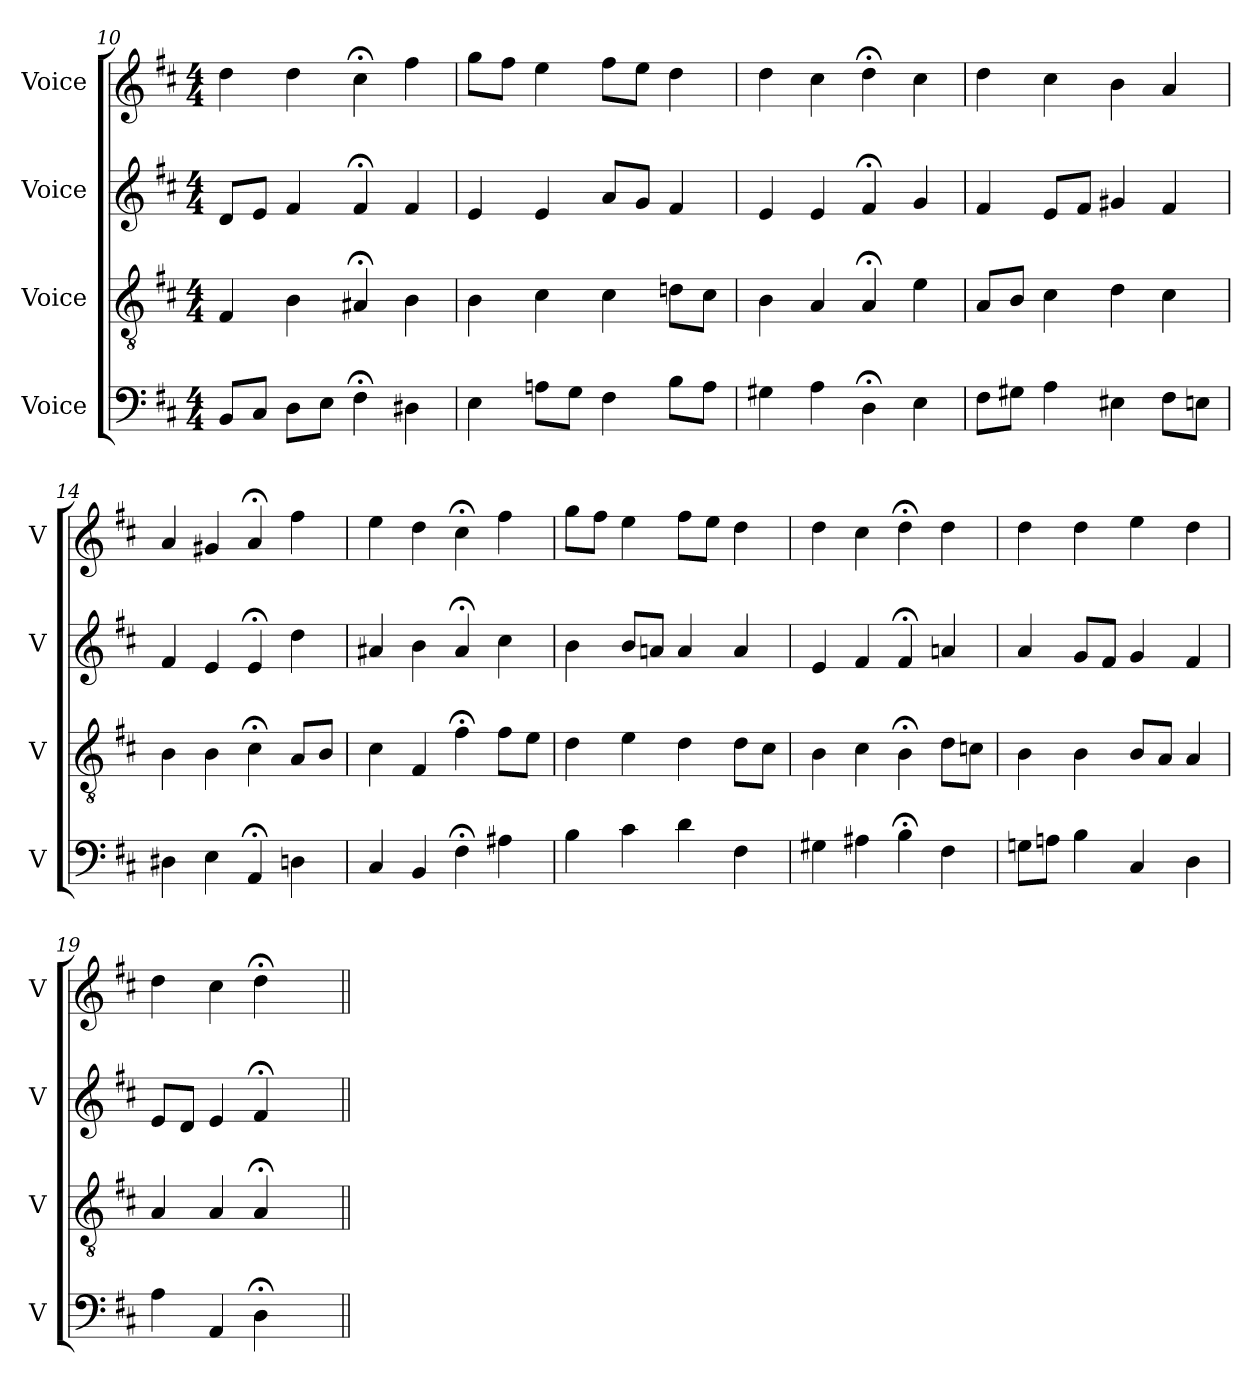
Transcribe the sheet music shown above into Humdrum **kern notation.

**kern	**kern	**kern	**kern
*part4	*part3	*part2	*part1
*staff4	*staff3	*staff2	*staff1
*I"Voice	*I"Voice	*I"Voice	*I"Voice
*I'V	*I'V	*I'V	*I'V
*clefF4	*clefGv2	*clefG2	*clefG2
*k[f#c#]	*k[f#c#]	*k[f#c#]	*k[f#c#]
*M4/4	*M4/4	*M4/4	*M4/4
=10	=10	=10	=10
8BB/L	4F#/	8d/L	4dd\
8C#/J	.	8e/J	.
8D\L	4B\	4f#/	4dd\
8E\J	.	.	.
4F#;\	4A#X;/	4f#;/	4cc#;\
4D#X\	4B\	4f#/	4ff#\
=11	=11	=11	=11
4E\	4B\	4e/	8gg\L
.	.	.	8ff#\J
8An\L	4c#\	4e/	4ee\
8G\J	.	.	.
4F#\	4c#\	8a/L	8ff#\L
.	.	8g/J	8ee\J
8B\L	8dn\L	4f#/	4dd\
8A\J	8c#\J	.	.
!!LO:PB:g=z
=12	=12	=12	=12
4G#X\	4B\	4e/	4dd\
4A\	4A/	4e/	4cc#\
4D;\	4A;/	4f#;/	4dd;\
4E\	4e\	4g/	4cc#\
=13	=13	=13	=13
8F#\L	8A/L	4f#/	4dd\
8G#X\J	8B/J	.	.
4A\	4c#\	8e/L	4cc#\
.	.	8f#/J	.
4E#X\	4d\	4g#X/	4b\
8F#\L	4c#\	4f#/	4a/
8En\J	.	.	.
=14	=14	=14	=14
4D#X\	4B\	4f#/	4a/
4E\	4B\	4e/	4g#X/
4AA;/	4c#;\	4e;/	4a;/
4Dn\	8A/L	4dd\	4ff#\
.	8B/J	.	.
=15	=15	=15	=15
4C#/	4c#\	4a#X/	4ee\
4BB/	4F#/	4b\	4dd\
4F#;\	4f#;\	4a#;/	4cc#;\
4A#X\	8f#\L	4cc#\	4ff#\
.	8e\J	.	.
!!LO:LB:g=z
=16	=16	=16	=16
4B\	4d\	4b\	8gg\L
.	.	.	8ff#\J
4c#\	4e\	8b/L	4ee\
.	.	8an/J	.
4d\	4d\	4a/	8ff#\L
.	.	.	8ee\J
4F#\	8d\L	4a/	4dd\
.	8c#\J	.	.
=17	=17	=17	=17
4G#X\	4B\	4e/	4dd\
4A#X\	4c#\	4f#/	4cc#\
4B;\	4B;\	4f#;/	4dd;\
4F#\	8d\L	4an/	4dd\
.	8cn\J	.	.
=18	=18	=18	=18
8Gn\L	4B\	4a/	4dd\
8An\J	.	.	.
4B\	4B\	8g/L	4dd\
.	.	8f#/J	.
4C#/	8B/L	4g/	4ee\
.	8A/J	.	.
4D\	4A/	4f#/	4dd\
=19	=19	=19	=19
4A\	4A/	8e/L	4dd\
.	.	8d/J	.
4AA/	4A/	4e/	4cc#\
4D;\	4A;/	4f#;/	4dd;\
4ryy	4ryy	4ryy	4ryy
=||	=||	=||	=||
*-	*-	*-	*-
